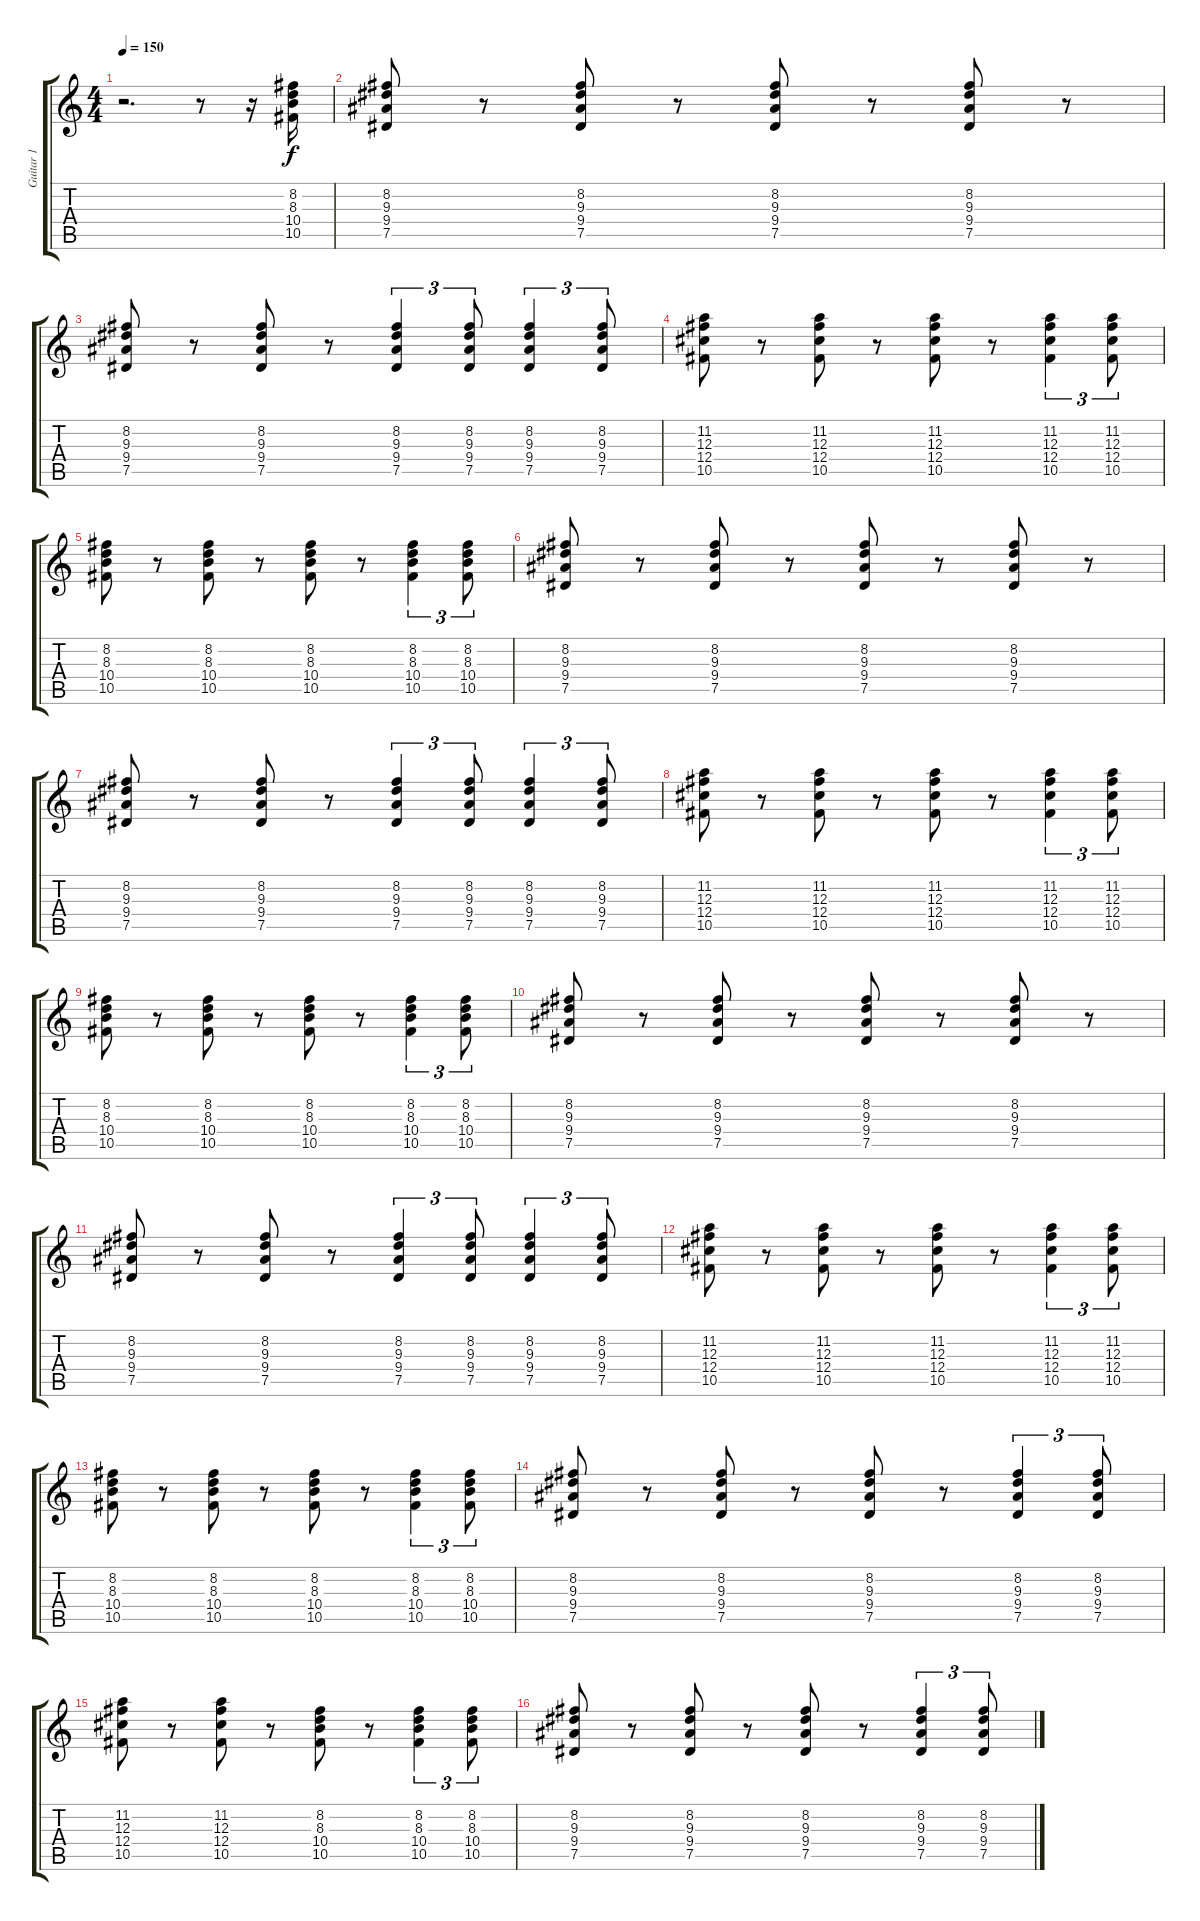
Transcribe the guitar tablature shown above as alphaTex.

\track ("Guitar 1" "Guitar 1") {instrument overdrivenguitar}
\staff {score tabs}
\tuning (Eb4 Bb3 Gb3 Db3 Ab2 Eb2) {hide}
\ts (4 4)
\tempo 150
\clef g2
\ks c
r.2{d dy f instrument overdrivenguitar} r.8 r.16 (8.2 8.3 10.4 10.5).16 |
(8.2 9.3 9.4 7.5).8 r.8 (8.2 9.3 9.4 7.5).8 r.8 (8.2 9.3 9.4 7.5).8 r.8 (8.2 9.3 9.4 7.5).8 r.8 |
(8.2 9.3 9.4 7.5).8 r.8 (8.2 9.3 9.4 7.5).8 r.8 (8.2 9.3 9.4 7.5).4{tu (3 2)} (8.2 9.3 9.4 7.5).8{tu (3 2)} (8.2 9.3 9.4 7.5).4{tu (3 2)} (8.2 9.3 9.4 7.5).8{tu (3 2)} |
(11.2 12.3 12.4 10.5).8 r.8 (11.2 12.3 12.4 10.5).8 r.8 (11.2 12.3 12.4 10.5).8 r.8 (11.2 12.3 12.4 10.5).4{tu (3 2)} (11.2 12.3 12.4 10.5).8{tu (3 2)} |
(8.2 8.3 10.4 10.5).8 r.8 (8.2 8.3 10.4 10.5).8 r.8 (8.2 8.3 10.4 10.5).8 r.8 (8.2 8.3 10.4 10.5).4{tu (3 2)} (8.2 8.3 10.4 10.5).8{tu (3 2)} |
(8.2 9.3 9.4 7.5).8 r.8 (8.2 9.3 9.4 7.5).8 r.8 (8.2 9.3 9.4 7.5).8 r.8 (8.2 9.3 9.4 7.5).8 r.8 |
(8.2 9.3 9.4 7.5).8 r.8 (8.2 9.3 9.4 7.5).8 r.8 (8.2 9.3 9.4 7.5).4{tu (3 2)} (8.2 9.3 9.4 7.5).8{tu (3 2)} (8.2 9.3 9.4 7.5).4{tu (3 2)} (8.2 9.3 9.4 7.5).8{tu (3 2)} |
(11.2 12.3 12.4 10.5).8 r.8 (11.2 12.3 12.4 10.5).8 r.8 (11.2 12.3 12.4 10.5).8 r.8 (11.2 12.3 12.4 10.5).4{tu (3 2)} (11.2 12.3 12.4 10.5).8{tu (3 2)} |
(8.2 8.3 10.4 10.5).8 r.8 (8.2 8.3 10.4 10.5).8 r.8 (8.2 8.3 10.4 10.5).8 r.8 (8.2 8.3 10.4 10.5).4{tu (3 2)} (8.2 8.3 10.4 10.5).8{tu (3 2)} |
(8.2 9.3 9.4 7.5).8 r.8 (8.2 9.3 9.4 7.5).8 r.8 (8.2 9.3 9.4 7.5).8 r.8 (8.2 9.3 9.4 7.5).8 r.8 |
(8.2 9.3 9.4 7.5).8 r.8 (8.2 9.3 9.4 7.5).8 r.8 (8.2 9.3 9.4 7.5).4{tu (3 2)} (8.2 9.3 9.4 7.5).8{tu (3 2)} (8.2 9.3 9.4 7.5).4{tu (3 2)} (8.2 9.3 9.4 7.5).8{tu (3 2)} |
(11.2 12.3 12.4 10.5).8 r.8 (11.2 12.3 12.4 10.5).8 r.8 (11.2 12.3 12.4 10.5).8 r.8 (11.2 12.3 12.4 10.5).4{tu (3 2)} (11.2 12.3 12.4 10.5).8{tu (3 2)} |
(8.2 8.3 10.4 10.5).8 r.8 (8.2 8.3 10.4 10.5).8 r.8 (8.2 8.3 10.4 10.5).8 r.8 (8.2 8.3 10.4 10.5).4{tu (3 2)} (8.2 8.3 10.4 10.5).8{tu (3 2)} |
(8.2 9.3 9.4 7.5).8 r.8 (8.2 9.3 9.4 7.5).8 r.8 (8.2 9.3 9.4 7.5).8 r.8 (8.2 9.3 9.4 7.5).4{tu (3 2)} (8.2 9.3 9.4 7.5).8{tu (3 2)} |
(11.2 12.3 12.4 10.5).8 r.8 (11.2 12.3 12.4 10.5).8 r.8 (8.2 8.3 10.4 10.5).8 r.8 (8.2 8.3 10.4 10.5).4{tu (3 2)} (8.2 8.3 10.4 10.5).8{tu (3 2)} |
(8.2 9.3 9.4 7.5).8 r.8 (8.2 9.3 9.4 7.5).8 r.8 (8.2 9.3 9.4 7.5).8 r.8 (8.2 9.3 9.4 7.5).4{tu (3 2)} (8.2 9.3 9.4 7.5).8{tu (3 2)}
